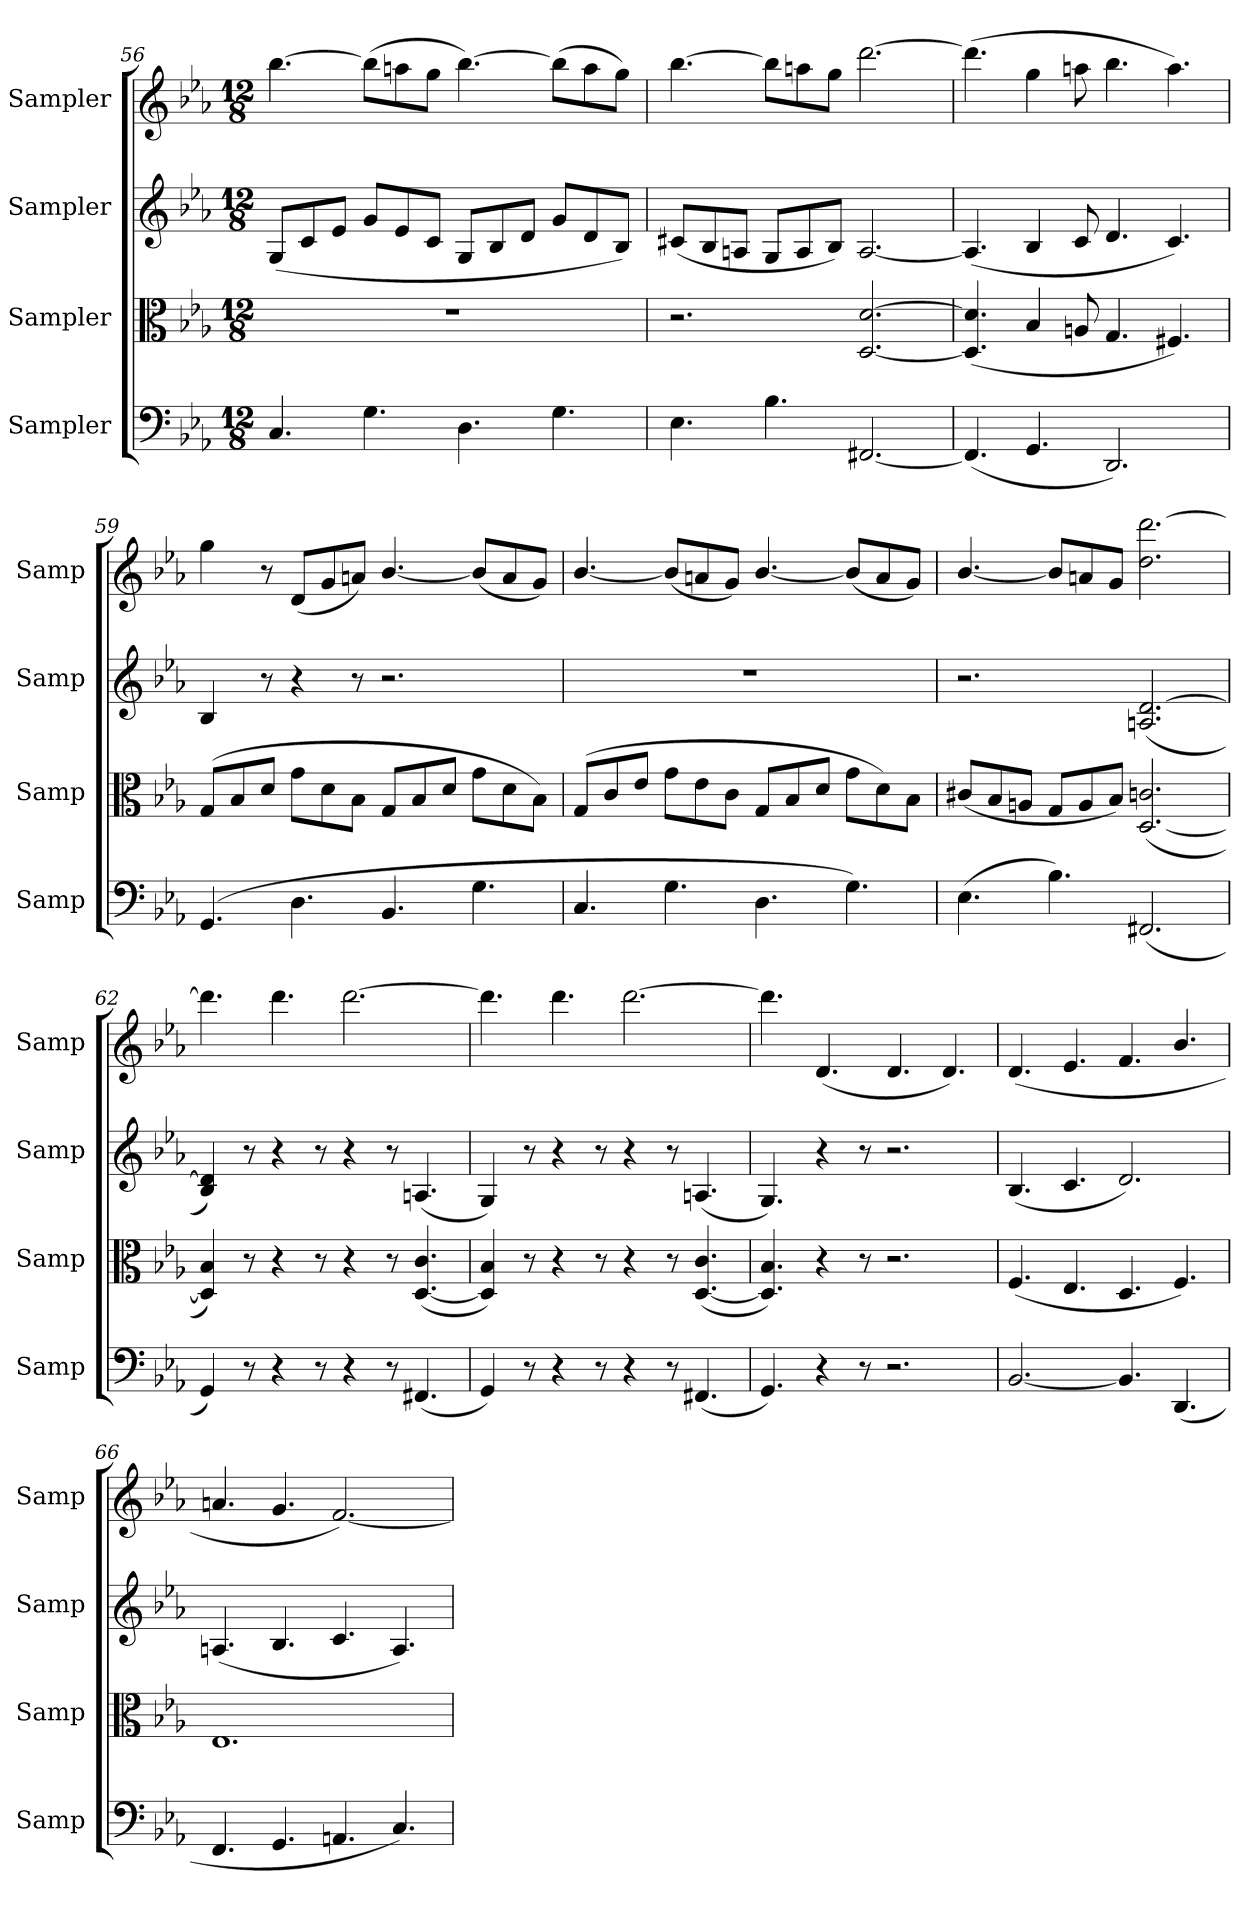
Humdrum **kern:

**kern	**kern	**kern	**kern
*part4	*part3	*part2	*part1
*staff4	*staff3	*staff2	*staff1
*I"Sampler	*I"Sampler	*I"Sampler	*I"Sampler
*I'Samp	*I'Samp	*I'Samp	*I'Samp
!!LO:LB:g=z
*clefF4	*clefC3	*clefG2	*clefG2
*k[b-e-a-]	*k[b-e-a-]	*k[b-e-a-]	*k[b-e-a-]
*M12/8	*M12/8	*M12/8	*M12/8
=56	=56	=56	=56
4.C/	1.r	(8G/L	[4.bb-\
.	.	8c/	.
.	.	8e-/J	.
4.G\	.	8g/L	(8bb-\L]
.	.	8e-/	8aan\
.	.	8c/J	8gg\J
4.D\	.	8G/L	[4.bb-\)
.	.	8B-/	.
.	.	8d/J	.
4.G\	.	8g/L	(8bb-\L]
.	.	8d/	8aa\
.	.	8B-/J)	8gg\J)
=57	=57	=57	=57
4.E-\	2.r	(8c#X/L	[4.bb-\
.	.	8B-/	.
.	.	8An/J	.
4.B-\	.	8G/L	8bb-\L]
.	.	8A/	8aan\
.	.	8B-/J)	8gg\J
[2.FF#X/	[2.D/ [2.d/	[2.A/	[2.ddd\
=58	=58	=58	=58
(4.FF#/]	(>4.D/] 4.d/]	(4.A/]	(4.ddd\]
4.GG/	4B-/	4B-/	4gg\
.	8An/	8c/	8aan\
2.DD/)	4.G/	4.d/	4.bb-\
.	4.F#X/)	4.c/)	4.aa\)
=59	=59	=59	=59
(4.GG/	(8G/L	4B-/	4gg\
.	8B-/	.	.
.	8d/J	8r	8r
4.D\	8g\L	4r	(8d/L
.	8d\	.	8g/
.	8B-\J	8r	8an/J)
4.BB-/	8G/L	2.r	[4.b-/
.	8B-/	.	.
.	8d/J	.	.
4.G\	8g\L	.	(8b-/L]
.	8d\	.	8a/
.	8B-\J)	.	8g/J)
=60	=60	=60	=60
4.C/	(8G/L	1.r	[4.b-/
.	8c/	.	.
.	8e-/J	.	.
4.G\	8g\L	.	(8b-/L]
.	8e-\	.	8an/
.	8c\J	.	8g/J)
4.D\	8G/L	.	[4.b-/
.	8B-/	.	.
.	8d/J	.	.
4.G\)	8g\L	.	(8b-/L]
.	8d\)	.	8a/
.	8B-\J	.	8g/J)
=61	=61	=61	=61
(4.E-\	(8c#X/L	2.r	[4.b-/
.	8B-/	.	.
.	8An/J	.	.
4.B-\)	8G/L	.	8b-/L]
.	8A/	.	8an/
.	8B-/J)	.	8g/J
(2.FF#X/	(>[2.D/ 2.cn/	(2.An/ [2.d/	2.dd\ [2.ddd\
!!LO:LB:g=z
=62	=62	=62	=62
4GG/)	4D/] 4B-/)	4B-/ 4d/])	4.ddd\]
8r	8r	8r	.
4r	4r	4r	4.ddd\
8r	8r	8r	.
4r	4r	4r	[2.ddd\
8r	8r	8r	.
(4.FF#X/	([4.D/ 4.c/	(4.An/	.
=63	=63	=63	=63
4GG/)	4D/] 4B-/)	4G/)	4.ddd\]
8r	8r	8r	.
4r	4r	4r	4.ddd\
8r	8r	8r	.
4r	4r	4r	[2.ddd\
8r	8r	8r	.
(4.FF#X/	([4.D/ 4.c/	(4.An/	.
=64	=64	=64	=64
4.GG/)	4.D/] 4.B-/)	4.G/)	4.ddd\]
4r	4r	4r	(4.d/
8r	8r	8r	.
2.r	2.r	2.r	4.d/
.	.	.	4.d/)
=65	=65	=65	=65
[2.BB-/	(4.F/	(4.B-/	(4.d/
.	4.E-/	4.c/	4.e-/
4.BB-/]	4.D/	2.d/)	4.f/
(4.DD/	4.F/)	.	4.b-/
=66	=66	=66	=66
4.FF/	1.E-	(4.An/	4.an/
4.GG/	.	4.B-/	4.g/
4.AAn/	.	4.c/	[2.f/)
4.C/)	.	4.A/)	.
=	=	=	=
*-	*-	*-	*-
